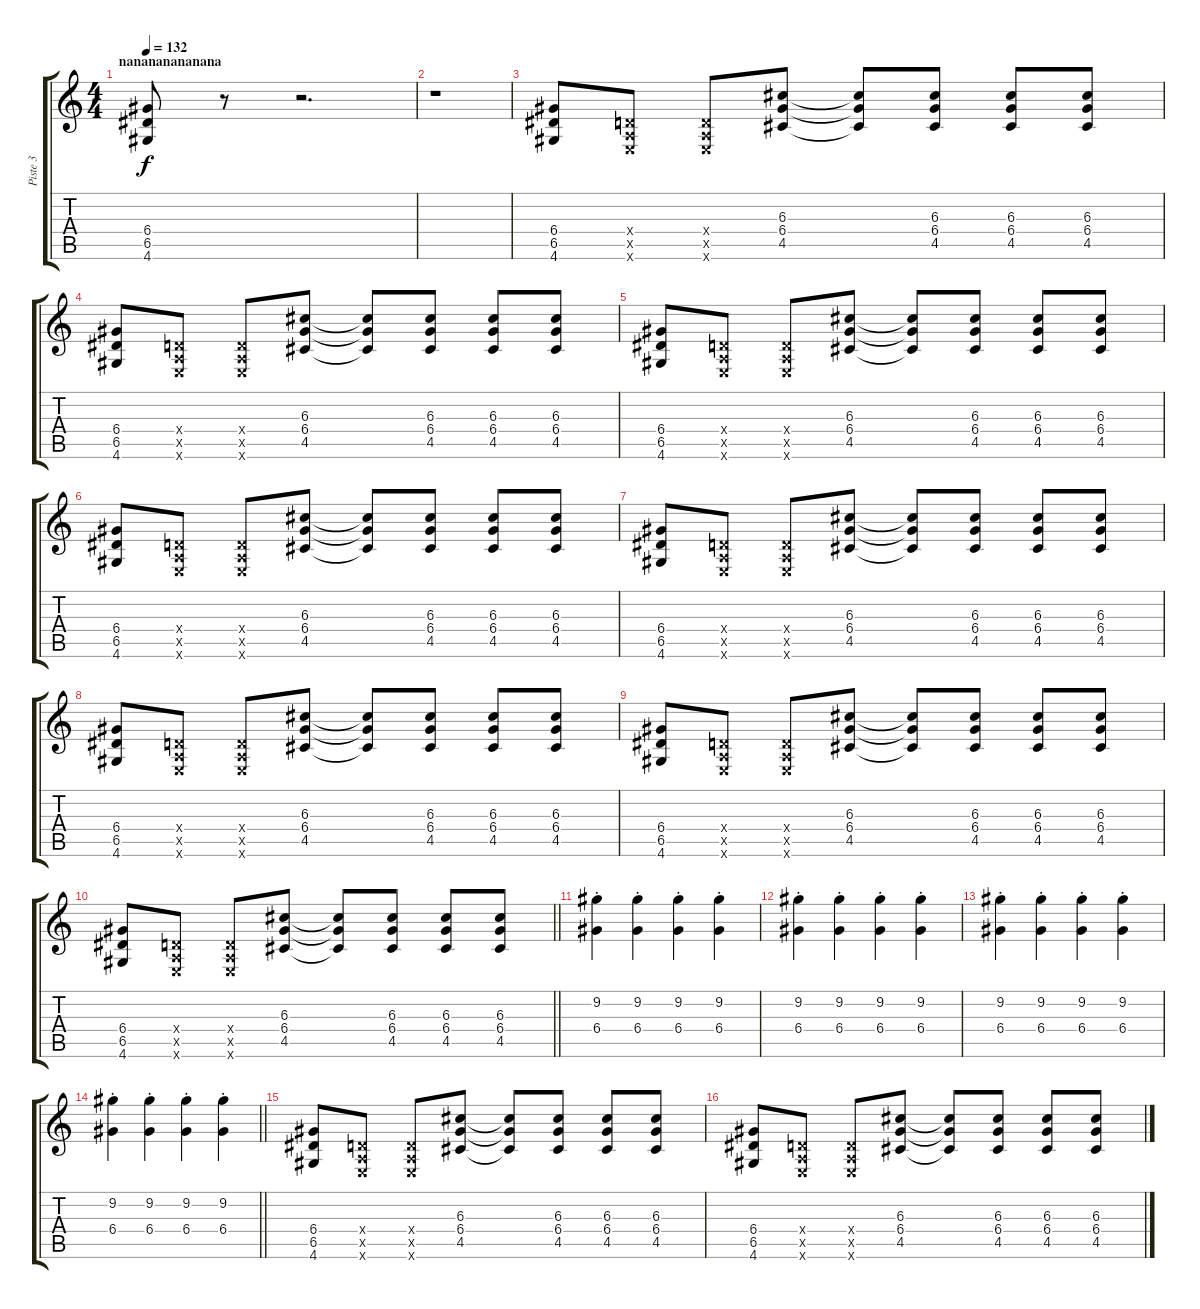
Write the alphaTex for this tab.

\track ("Piste 3" "Piste 3") {instrument overdrivenguitar}
\staff {score tabs}
\tuning (E4 B3 G3 D3 A2 E2) {hide}
\ts (4 4)
\section ("" "nanananananana")
\tempo 132
\clef g2
\ks c
(6.4 6.5 4.6).8{dy f} r.8 r.2{d} |
r.1 |
(6.4 6.5 4.6).8 (0.4{x} 0.5{x} 0.6{x}).8 (0.4{x} 0.5{x} 0.6{x}).8 (6.3 6.4 4.5).8 (6.3{t} 6.4{t} 4.5{t}).8 (6.3 6.4 4.5).8 (6.3 6.4 4.5).8 (6.3 6.4 4.5).8 |
(6.4 6.5 4.6).8 (0.4{x} 0.5{x} 0.6{x}).8 (0.4{x} 0.5{x} 0.6{x}).8 (6.3 6.4 4.5).8 (6.3{t} 6.4{t} 4.5{t}).8 (6.3 6.4 4.5).8 (6.3 6.4 4.5).8 (6.3 6.4 4.5).8 |
(6.4 6.5 4.6).8 (0.4{x} 0.5{x} 0.6{x}).8 (0.4{x} 0.5{x} 0.6{x}).8 (6.3 6.4 4.5).8 (6.3{t} 6.4{t} 4.5{t}).8 (6.3 6.4 4.5).8 (6.3 6.4 4.5).8 (6.3 6.4 4.5).8 |
(6.4 6.5 4.6).8 (0.4{x} 0.5{x} 0.6{x}).8 (0.4{x} 0.5{x} 0.6{x}).8 (6.3 6.4 4.5).8 (6.3{t} 6.4{t} 4.5{t}).8 (6.3 6.4 4.5).8 (6.3 6.4 4.5).8 (6.3 6.4 4.5).8 |
(6.4 6.5 4.6).8 (0.4{x} 0.5{x} 0.6{x}).8 (0.4{x} 0.5{x} 0.6{x}).8 (6.3 6.4 4.5).8 (6.3{t} 6.4{t} 4.5{t}).8 (6.3 6.4 4.5).8 (6.3 6.4 4.5).8 (6.3 6.4 4.5).8 |
(6.4 6.5 4.6).8 (0.4{x} 0.5{x} 0.6{x}).8 (0.4{x} 0.5{x} 0.6{x}).8 (6.3 6.4 4.5).8 (6.3{t} 6.4{t} 4.5{t}).8 (6.3 6.4 4.5).8 (6.3 6.4 4.5).8 (6.3 6.4 4.5).8 |
(6.4 6.5 4.6).8 (0.4{x} 0.5{x} 0.6{x}).8 (0.4{x} 0.5{x} 0.6{x}).8 (6.3 6.4 4.5).8 (6.3{t} 6.4{t} 4.5{t}).8 (6.3 6.4 4.5).8 (6.3 6.4 4.5).8 (6.3 6.4 4.5).8 |
\barLineRight lightlight
(6.4 6.5 4.6).8 (0.4{x} 0.5{x} 0.6{x}).8 (0.4{x} 0.5{x} 0.6{x}).8 (6.3 6.4 4.5).8 (6.3{t} 6.4{t} 4.5{t}).8 (6.3 6.4 4.5).8 (6.3 6.4 4.5).8 (6.3 6.4 4.5).8 |
(9.2{st} 6.4{st}).4 (9.2 6.4{st}).4 (9.2{st} 6.4{st}).4 (9.2{st} 6.4{st}).4 |
(9.2{st} 6.4{st}).4 (9.2{st} 6.4{st}).4 (9.2{st} 6.4{st}).4 (9.2{st} 6.4{st}).4 |
(9.2{st} 6.4{st}).4 (9.2 6.4{st}).4 (9.2{st} 6.4{st}).4 (9.2{st} 6.4{st}).4 |
\barLineRight lightlight
(9.2{st} 6.4{st}).4 (9.2{st} 6.4{st}).4 (9.2{st} 6.4{st}).4 (9.2{st} 6.4{st}).4 |
(6.4 6.5 4.6).8 (0.4{x} 0.5{x} 0.6{x}).8 (0.4{x} 0.5{x} 0.6{x}).8 (6.3 6.4 4.5).8 (6.3{t} 6.4{t} 4.5{t}).8 (6.3 6.4 4.5).8 (6.3 6.4 4.5).8 (6.3 6.4 4.5).8 |
(6.4 6.5 4.6).8 (0.4{x} 0.5{x} 0.6{x}).8 (0.4{x} 0.5{x} 0.6{x}).8 (6.3 6.4 4.5).8 (6.3{t} 6.4{t} 4.5{t}).8 (6.3 6.4 4.5).8 (6.3 6.4 4.5).8 (6.3 6.4 4.5).8
